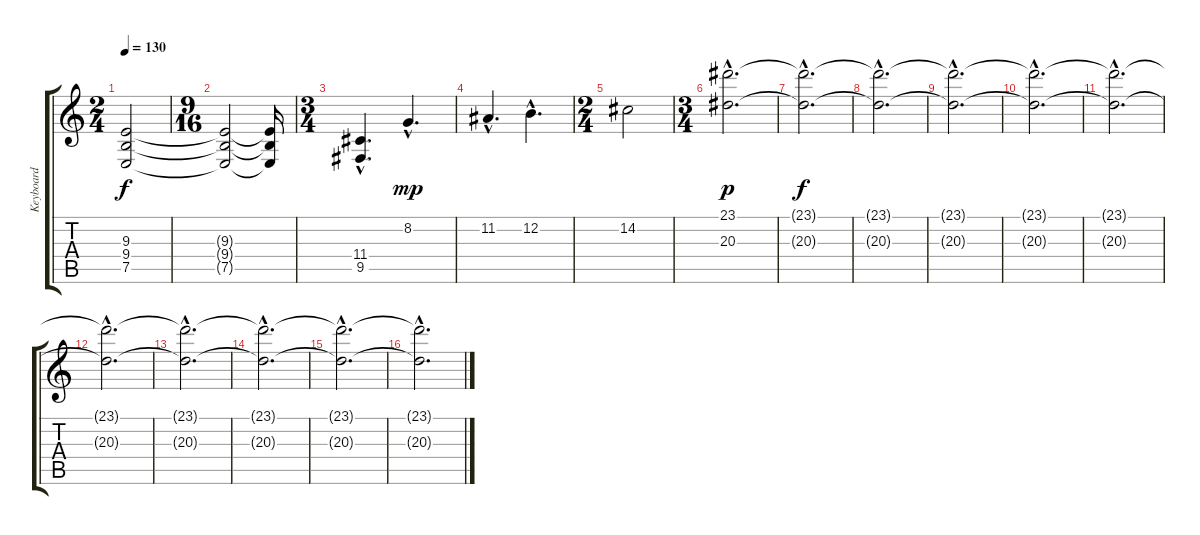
\track ("Keyboard" "Keyboard") {instrument stringensemble1}
\staff {score tabs}
\tuning (E4 B3 G3 D3 A2 E2) {hide}
\ts (2 4)
\tempo 130
\clef g2
\ks c
(9.3 9.4 7.5).2{dy f volume 11} |
\ts (9 16)
(9.3{t} 9.4{t} 7.5{t}).2 (9.3{t} 9.4{t} 7.5{t}).16 |
\ts (3 4)
(11.4{hac} 9.5{hac}).4{d} 8.2{hac}.4{d dy mp} |
11.2{hac}.4{d} 12.2{hac}.4{d} |
\ts (2 4)
14.2.2 |
\ts (3 4)
(23.1{hac} 20.3{hac}).2{d dy p} |
(23.1{hac t} 20.3{hac t}).2{d dy f} |
(23.1{hac t} 20.3{hac t}).2{d} |
(23.1{hac t} 20.3{hac t}).2{d} |
(23.1{hac t} 20.3{hac t}).2{d} |
(23.1{hac t} 20.3{hac t}).2{d} |
(23.1{hac t} 20.3{hac t}).2{d} |
(23.1{hac t} 20.3{hac t}).2{d} |
(23.1{hac t} 20.3{hac t}).2{d} |
(23.1{hac t} 20.3{hac t}).2{d} |
(23.1{hac t} 20.3{hac t}).2{d}
